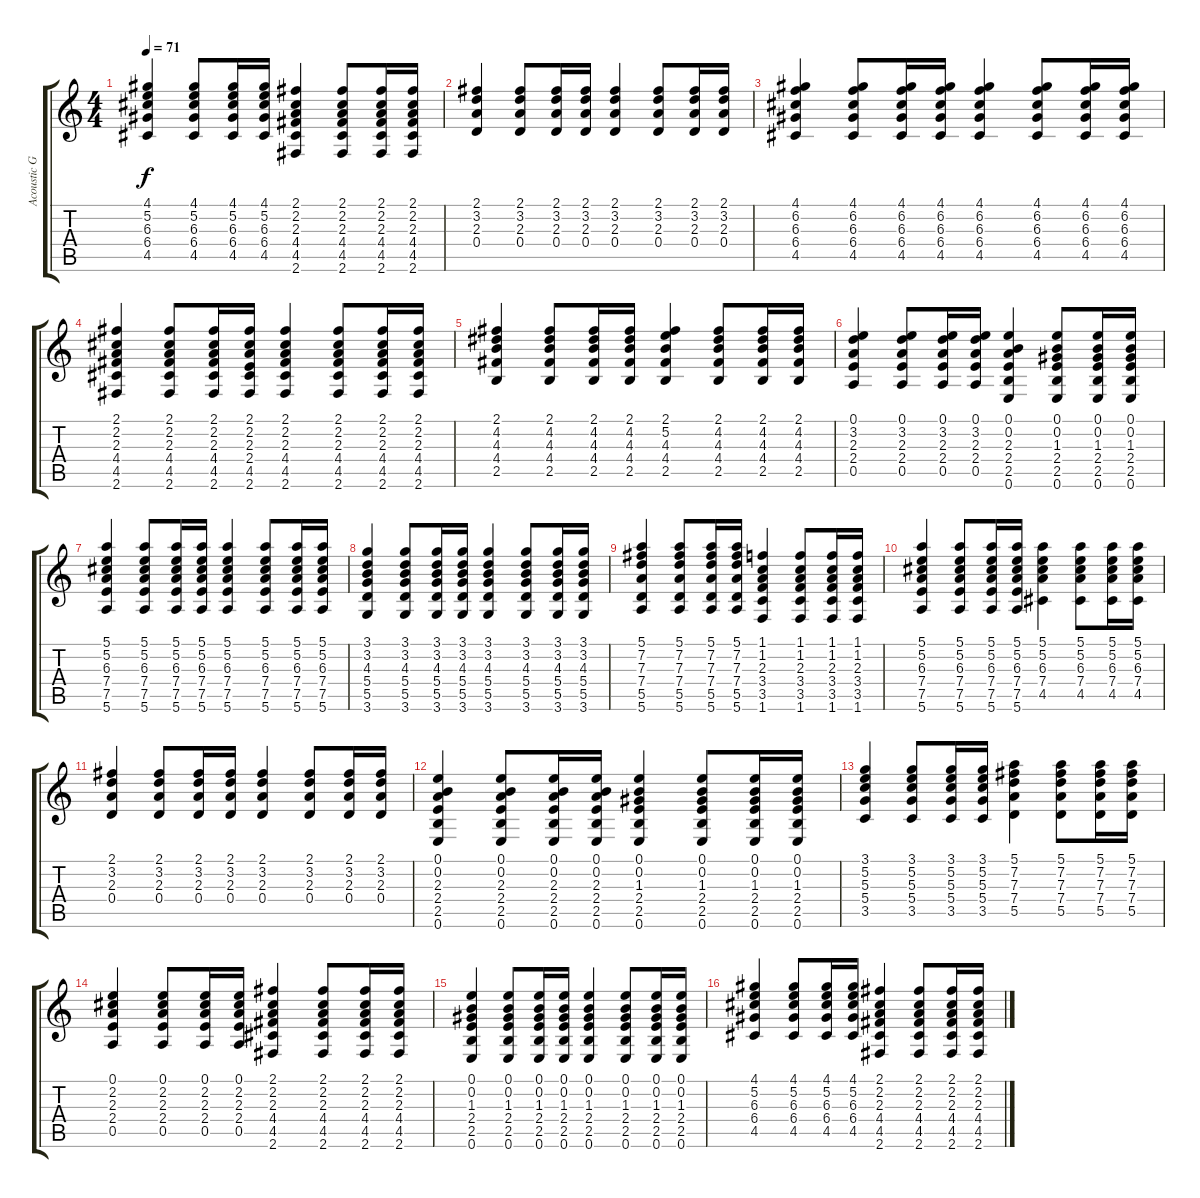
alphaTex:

\track ("Acoustic Guitar" "Acoustic G") {instrument acousticguitarsteel}
\staff {score tabs}
\tuning (E4 B3 G3 D3 A2 E2) {hide}
\ts (4 4)
\tempo 71
\clef g2
\ks c
(4.1 5.2 6.3 6.4 4.5).4{dy f} (4.1 5.2 6.3 6.4 4.5).8 (4.1 5.2 6.3 6.4 4.5).16 (4.1 5.2 6.3 6.4 4.5).16 (2.1 2.2 2.3 4.4 4.5 2.6).4 (2.1 2.2 2.3 4.4 4.5 2.6).8 (2.1 2.2 2.3 4.4 4.5 2.6).16 (2.1 2.2 2.3 4.4 4.5 2.6).16 |
(2.1 3.2 2.3 0.4).4 (2.1 3.2 2.3 0.4).8 (2.1 3.2 2.3 0.4).16 (2.1 3.2 2.3 0.4).16 (2.1 3.2 2.3 0.4).4 (2.1 3.2 2.3 0.4).8 (2.1 3.2 2.3 0.4).16 (2.1 3.2 2.3 0.4).16 |
(4.1 6.2 6.3 6.4 4.5).4 (4.1 6.2 6.3 6.4 4.5).8 (4.1 6.2 6.3 6.4 4.5).16 (4.1 6.2 6.3 6.4 4.5).16 (4.1 6.2 6.3 6.4 4.5).4 (4.1 6.2 6.3 6.4 4.5).8 (4.1 6.2 6.3 6.4 4.5).16 (4.1 6.2 6.3 6.4 4.5).16 |
(2.1 2.2 2.3 4.4 4.5 2.6).4 (2.1 2.2 2.3 4.4 4.5 2.6).8 (2.1 2.2 2.3 4.4 4.5 2.6).16 (2.1 2.2 2.3 2.4 4.5 2.6).16 (2.1 2.2 2.3 4.4 4.5 2.6).4 (2.1 2.2 2.3 4.4 4.5 2.6).8 (2.1 2.2 2.3 4.4 4.5 2.6).16 (2.1 2.2 2.3 4.4 4.5 2.6).16 |
(2.1 4.2 4.3 4.4 2.5).4 (2.1 4.2 4.3 4.4 2.5).8 (2.1 4.2 4.3 4.4 2.5).16 (2.1 4.2 4.3 4.4 2.5).16 (2.1 5.2 4.3 4.4 2.5).4 (2.1 4.2 4.3 4.4 2.5).8 (2.1 4.2 4.3 4.4 2.5).16 (2.1 4.2 4.3 4.4 2.5).16 |
(0.1 3.2 2.3 2.4 0.5).4 (0.1 3.2 2.3 2.4 0.5).8 (0.1 3.2 2.3 2.4 0.5).16 (0.1 3.2 2.3 2.4 0.5).16 (0.1 0.2 2.3 2.4 2.5 0.6).4 (0.1 0.2 1.3 2.4 2.5 0.6).8 (0.1 0.2 1.3 2.4 2.5 0.6).16 (0.1 0.2 1.3 2.4 2.5 0.6).16 |
(5.1 5.2 6.3 7.4 7.5 5.6).4 (5.1 5.2 6.3 7.4 7.5 5.6).8 (5.1 5.2 6.3 7.4 7.5 5.6).16 (5.1 5.2 6.3 7.4 7.5 5.6).16 (5.1 5.2 6.3 7.4 7.5 5.6).4 (5.1 5.2 6.3 7.4 7.5 5.6).8 (5.1 5.2 6.3 7.4 7.5 5.6).16 (5.1 5.2 6.3 7.4 7.5 5.6).16 |
(3.1 3.2 4.3 5.4 5.5 3.6).4 (3.1 3.2 4.3 5.4 5.5 3.6).8 (3.1 3.2 4.3 5.4 5.5 3.6).16 (3.1 3.2 4.3 5.4 5.5 3.6).16 (3.1 3.2 4.3 5.4 5.5 3.6).4 (3.1 3.2 4.3 5.4 5.5 3.6).8 (3.1 3.2 4.3 5.4 5.5 3.6).16 (3.1 3.2 4.3 5.4 5.5 3.6).16 |
(5.1 7.2 7.3 7.4 5.5 5.6).4 (5.1 7.2 7.3 7.4 5.5 5.6).8 (5.1 7.2 7.3 7.4 5.5 5.6).16 (5.1 7.2 7.3 7.4 5.5 5.6).16 (1.1 1.2 2.3 3.4 3.5 1.6).4 (1.1 1.2 2.3 3.4 3.5 1.6).8 (1.1 1.2 2.3 3.4 3.5 1.6).16 (1.1 1.2 2.3 3.4 3.5 1.6).16 |
(5.1 5.2 6.3 7.4 7.5 5.6).4 (5.1 5.2 6.3 7.4 7.5 5.6).8 (5.1 5.2 6.3 7.4 7.5 5.6).16 (5.1 5.2 6.3 7.4 7.5 5.6).16 (5.1 5.2 6.3 7.4 4.5).4 (5.1 5.2 6.3 7.4 4.5).8 (5.1 5.2 6.3 7.4 4.5).16 (5.1 5.2 6.3 7.4 4.5).16 |
(2.1 3.2 2.3 0.4).4 (2.1 3.2 2.3 0.4).8 (2.1 3.2 2.3 0.4).16 (2.1 3.2 2.3 0.4).16 (2.1 3.2 2.3 0.4).4 (2.1 3.2 2.3 0.4).8 (2.1 3.2 2.3 0.4).16 (2.1 3.2 2.3 0.4).16 |
(0.1 0.2 2.3 2.4 2.5 0.6).4 (0.1 0.2 2.3 2.4 2.5 0.6).8 (0.1 0.2 2.3 2.4 2.5 0.6).16 (0.1 0.2 2.3 2.4 2.5 0.6).16 (0.1 0.2 1.3 2.4 2.5 0.6).4 (0.1 0.2 1.3 2.4 2.5 0.6).8 (0.1 0.2 1.3 2.4 2.5 0.6).16 (0.1 0.2 1.3 2.4 2.5 0.6).16 |
(3.1 5.2 5.3 5.4 3.5).4 (3.1 5.2 5.3 5.4 3.5).8 (3.1 5.2 5.3 5.4 3.5).16 (3.1 5.2 5.3 5.4 3.5).16 (5.1 7.2 7.3 7.4 5.5).4 (5.1 7.2 7.3 7.4 5.5).8 (5.1 7.2 7.3 7.4 5.5).16 (5.1 7.2 7.3 7.4 5.5).16 |
(0.1 2.2 2.3 2.4 0.5).4 (0.1 2.2 2.3 2.4 0.5).8 (0.1 2.2 2.3 2.4 0.5).16 (0.1 2.2 2.3 2.4 0.5).16 (2.1 2.2 2.3 4.4 4.5 2.6).4 (2.1 2.2 2.3 4.4 4.5 2.6).8 (2.1 2.2 2.3 4.4 4.5 2.6).16 (2.1 2.2 2.3 4.4 4.5 2.6).16 |
(0.1 0.2 1.3 2.4 2.5 0.6).4 (0.1 0.2 1.3 2.4 2.5 0.6).8 (0.1 0.2 1.3 2.4 2.5 0.6).16 (0.1 0.2 1.3 2.4 2.5 0.6).16 (0.1 0.2 1.3 2.4 2.5 0.6).4 (0.1 0.2 1.3 2.4 2.5 0.6).8 (0.1 0.2 1.3 2.4 2.5 0.6).16 (0.1 0.2 1.3 2.4 2.5 0.6).16 |
(4.1 5.2 6.3 6.4 4.5).4 (4.1 5.2 6.3 6.4 4.5).8 (4.1 5.2 6.3 6.4 4.5).16 (4.1 5.2 6.3 6.4 4.5).16 (2.1 2.2 2.3 4.4 4.5 2.6).4 (2.1 2.2 2.3 4.4 4.5 2.6).8 (2.1 2.2 2.3 4.4 4.5 2.6).16 (2.1 2.2 2.3 4.4 4.5 2.6).16
